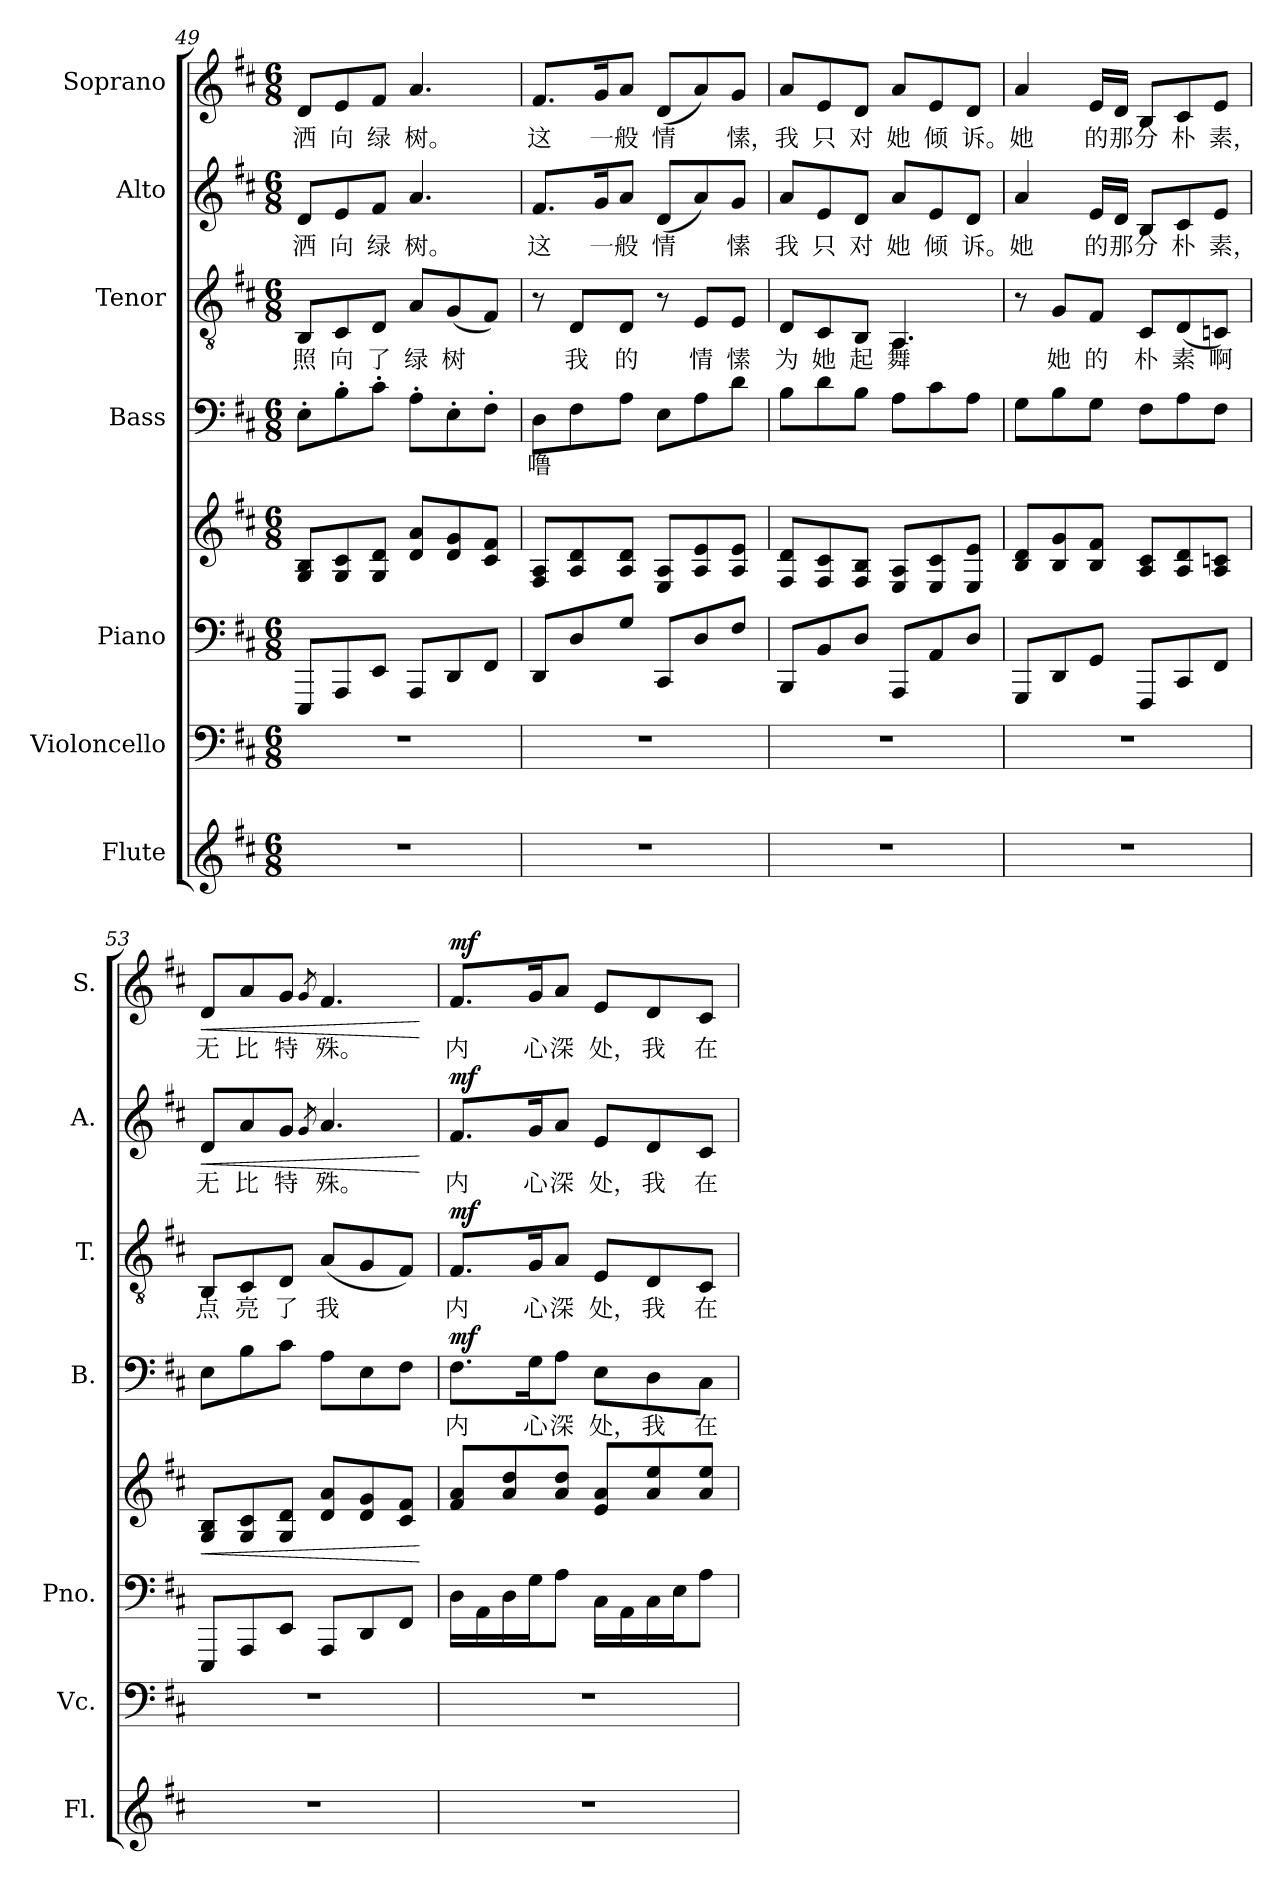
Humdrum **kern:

**kern	**kern	**kern	**kern	**dynam	**kern	**text	**dynam	**kern	**text	**dynam	**kern	**text	**dynam	**kern	**text	**dynam
*part7	*part6	*part5	*part5	*part5	*part4	*part4	*part4	*part3	*part3	*part3	*part2	*part2	*part2	*part1	*part1	*part1
*staff8	*staff7	*staff6	*staff5	*staff5/6	*staff4	*staff4	*staff4	*staff3	*staff3	*staff3	*staff2	*staff2	*staff2	*staff1	*staff1	*staff1
*I"Flute	*I"Violoncello	*I"Piano	*	*	*I"Bass	*	*	*I"Tenor	*	*	*I"Alto	*	*	*I"Soprano	*	*
*I'Fl.	*I'Vc.	*I'Pno.	*	*	*I'B.	*	*	*I'T.	*	*	*I'A.	*	*	*I'S.	*	*
*clefG2	*clefF4	*clefF4	*clefG2	*	*clefF4	*	*	*clefGv2	*	*	*clefG2	*	*	*clefG2	*	*
*k[f#c#]	*k[f#c#]	*k[f#c#]	*k[f#c#]	*	*k[f#c#]	*	*	*k[f#c#]	*	*	*k[f#c#]	*	*	*k[f#c#]	*	*
*M6/8	*M6/8	*M6/8	*M6/8	*	*M6/8	*	*	*M6/8	*	*	*M6/8	*	*	*M6/8	*	*
=49	=49	=49	=49	=49	=49	=49	=49	=49	=49	=49	=49	=49	=49	=49	=49	=49
!	!	!	!	!	!	!	!	!	!LO:LY:b	!	!	!LO:LY:b	!	!	!LO:LY:b	!
2.r	2.r	8EEE/L	8G/ 8B/L	.	8E'\L	.	.	8BB/L	照	.	8d/L	洒	.	8d/L	洒	.
!	!	!	!	!	!	!	!	!	!LO:LY:b	!	!	!LO:LY:b	!	!	!LO:LY:b	!
.	.	8AAA/	8G/ 8c#/	.	8B'\	.	.	8C#/	向	.	8e/	向	.	8e/	向	.
!	!	!	!	!	!	!	!	!	!LO:LY:b	!	!	!LO:LY:b	!	!	!LO:LY:b	!
.	.	8EE/J	8G/ 8d/J	.	8c#'\J	.	.	8D/J	了	.	8f#/J	绿	.	8f#/J	绿	.
!	!	!	!	!	!	!	!	!	!LO:LY:b	!	!	!LO:LY:b	!	!	!LO:LY:b	!
.	.	8AAA/L	8d/ 8a/L	.	8A'\L	.	.	8A/L	绿	.	4.a/	树。	.	4.a/	树。	.
!	!	!	!	!	!	!	!	!	!LO:LY:b	!	!	!	!	!	!	!
.	.	8DD/	8d/ 8g/	.	8E'\	.	.	(8G/	树	.	.	.	.	.	.	.
.	.	8FF#/J	8c#/ 8f#/J	.	8F#'\J	.	.	8F#/J)	.	.	.	.	.	.	.	.
!!LO:PB:g=z
=50	=50	=50	=50	=50	=50	=50	=50	=50	=50	=50	=50	=50	=50	=50	=50	=50
!	!	!	!	!	!	!LO:LY:b	!	!	!	!	!	!LO:LY:b	!	!	!LO:LY:b	!
2.r	2.r	8DD/L	8F#/ 8A/L	.	8D\L	噜	.	8r	.	.	8.f#/L	这	.	8.f#/L	这	.
!	!	!	!	!	!	!	!	!	!LO:LY:b	!	!	!	!	!	!	!
.	.	8D/	8A/ 8d/	.	8F#\	.	.	8D/L	我	.	.	.	.	.	.	.
!	!	!	!	!	!	!	!	!	!	!	!	!LO:LY:b	!	!	!LO:LY:b	!
.	.	.	.	.	.	.	.	.	.	.	16g/K	一	.	16g/K	一	.
!	!	!	!	!	!	!	!	!	!LO:LY:b	!	!	!LO:LY:b	!	!	!LO:LY:b	!
.	.	8G/J	8A/ 8d/J	.	8A\J	.	.	8D/J	的	.	8a/J	般	.	8a/J	般	.
!	!	!	!	!	!	!	!	!	!	!	!	!LO:LY:b	!	!	!LO:LY:b	!
.	.	8CC#/L	8E/ 8A/L	.	8E\L	.	.	8r	.	.	(8d/L	情	.	(8d/L	情	.
!	!	!	!	!	!	!	!	!	!LO:LY:b	!	!	!	!	!	!	!
.	.	8D/	8A/ 8e/	.	8A\	.	.	8E/L	情	.	8a/)	.	.	8a/)	.	.
!	!	!	!	!	!	!	!	!	!LO:LY:b	!	!	!LO:LY:b	!	!	!LO:LY:b	!
.	.	8F#/J	8A/ 8e/J	.	8d\J	.	.	8E/J	愫	.	8g/J	愫	.	8g/J	愫，	.
=51	=51	=51	=51	=51	=51	=51	=51	=51	=51	=51	=51	=51	=51	=51	=51	=51
!	!	!	!	!	!	!	!	!	!LO:LY:b	!	!	!LO:LY:b	!	!	!LO:LY:b	!
2.r	2.r	8BBB/L	8F#/ 8d/L	.	8B\L	.	.	8D/L	为	.	8a/L	我	.	8a/L	我	.
!	!	!	!	!	!	!	!	!	!LO:LY:b	!	!	!LO:LY:b	!	!	!LO:LY:b	!
.	.	8BB/	8F#/ 8c#/	.	8d\	.	.	8C#/	她	.	8e/	只	.	8e/	只	.
!	!	!	!	!	!	!	!	!	!LO:LY:b	!	!	!LO:LY:b	!	!	!LO:LY:b	!
.	.	8D/J	8F#/ 8B/J	.	8B\J	.	.	8BB/J	起	.	8d/J	对	.	8d/J	对	.
!	!	!	!	!	!	!	!	!	!LO:LY:b	!	!	!LO:LY:b	!	!	!LO:LY:b	!
.	.	8AAA/L	8E/ 8A/L	.	8A\L	.	.	4.AA/	舞	.	8a/L	她	.	8a/L	她	.
!	!	!	!	!	!	!	!	!	!	!	!	!LO:LY:b	!	!	!LO:LY:b	!
.	.	8AA/	8E/ 8c#/	.	8c#\	.	.	.	.	.	8e/	倾	.	8e/	倾	.
!	!	!	!	!	!	!	!	!	!	!	!	!LO:LY:b	!	!	!LO:LY:b	!
.	.	8D/J	8E/ 8e/J	.	8A\J	.	.	.	.	.	8d/J	诉。	.	8d/J	诉。	.
!!LO:LB:g=z
=52	=52	=52	=52	=52	=52	=52	=52	=52	=52	=52	=52	=52	=52	=52	=52	=52
!	!	!	!	!	!	!	!	!	!	!	!	!LO:LY:b	!	!	!LO:LY:b	!
2.r	2.r	8GGG/L	8B/ 8d/L	.	8G\L	.	.	8r	.	.	4a/	她	.	4a/	她	.
!	!	!	!	!	!	!	!	!	!LO:LY:b	!	!	!	!	!	!	!
.	.	8DD/	8B/ 8g/	.	8B\	.	.	8G/L	她	.	.	.	.	.	.	.
!	!	!	!	!	!	!	!	!	!LO:LY:b	!	!	!LO:LY:b	!	!	!LO:LY:b	!
.	.	8GG/J	8B/ 8f#/J	.	8G\J	.	.	8F#/J	的	.	16e/LL	的	.	16e/LL	的	.
!	!	!	!	!	!	!	!	!	!	!	!	!LO:LY:b	!	!	!LO:LY:b	!
.	.	.	.	.	.	.	.	.	.	.	16d/JJ	那	.	16d/JJ	那	.
!	!	!	!	!	!	!	!	!	!LO:LY:b	!	!	!LO:LY:b	!	!	!LO:LY:b	!
.	.	8FFF#/L	8A/ 8c#/L	.	8F#\L	.	.	8C#/L	朴	.	8B/L	分	.	8B/L	分	.
!	!	!	!	!	!	!	!	!	!LO:LY:b	!	!	!LO:LY:b	!	!	!LO:LY:b	!
.	.	8CC#/	8A/ 8d/	.	8A\	.	.	(8D/	素	.	8c#/	朴	.	8c#/	朴	.
!	!	!	!	!	!	!	!	!	!LO:LY:b	!	!	!LO:LY:b	!	!	!LO:LY:b	!
.	.	8FF#/J	8A/ 8cn/J	.	8F#\J	.	.	8Cn/J)	啊	.	8e/J	素，	.	8e/J	素，	.
=53	=53	=53	=53	=53	=53	=53	=53	=53	=53	=53	=53	=53	=53	=53	=53	=53
!	!	!	!	!LO:HP:b	!	!	!	!	!LO:LY:b	!	!	!LO:LY:b	!LO:HP:b	!	!LO:LY:b	!LO:HP:b
2.r	2.r	8EEE/L	8G/ 8B/L	<	8E\L	.	.	8BB/L	点	.	8d/L	无	<	8d/L	无	<
!	!	!	!	!	!	!	!	!	!LO:LY:b	!	!	!LO:LY:b	!	!	!LO:LY:b	!
.	.	8AAA/	8G/ 8c#/	.	8B\	.	.	8C#/	亮	.	8a/	比	.	8a/	比	.
!	!	!	!	!	!	!	!	!	!LO:LY:b	!	!	!LO:LY:b	!	!	!LO:LY:b	!
.	.	8EE/J	8G/ 8d/J	.	8c#\J	.	.	8D/J	了	.	8g/J	特	.	8g/J	特	.
.	.	.	.	.	.	.	.	.	.	.	8qg/	.	.	8qg/	.	.
!	!	!	!	!	!	!	!	!	!LO:LY:b	!	!	!LO:LY:b	!	!	!LO:LY:b	!
.	.	8AAA/L	8d/ 8a/L	.	8A\L	.	.	(8A/L	我	.	4.a/	殊。	.	4.f#/	殊。	.
.	.	8DD/	8d/ 8g/	.	8E\	.	.	8G/	.	.	.	.	.	.	.	.
.	.	8FF#/J	8c#/ 8f#/J	.	8F#\J	.	.	8F#/J)	.	.	.	.	.	.	.	.
.	.	.	.	[	.	.	.	.	.	.	.	.	[	.	.	[
!!LO:PB:g=z
=54	=54	=54	=54	=54	=54	=54	=54	=54	=54	=54	=54	=54	=54	=54	=54	=54
!	!	!	!	!	!	!LO:LY:b	!LO:DY:b	!	!LO:LY:b	!LO:DY:b	!	!LO:LY:b	!LO:DY:b	!	!LO:LY:b	!LO:DY:b
2.r	2.r	16D\LL	8f#/ 8a/L	.	8.F#\L	内	mf	8.F#/L	内	mf	8.f#/L	内	mf	8.f#/L	内	mf
.	.	16AA\	.	.	.	.	.	.	.	.	.	.	.	.	.	.
.	.	16D\	8a/ 8dd/	.	.	.	.	.	.	.	.	.	.	.	.	.
!	!	!	!	!	!	!LO:LY:b	!	!	!LO:LY:b	!	!	!LO:LY:b	!	!	!LO:LY:b	!
.	.	16G\J	.	.	16G\K	心	.	16G/K	心	.	16g/K	心	.	16g/K	心	.
!	!	!	!	!	!	!LO:LY:b	!	!	!LO:LY:b	!	!	!LO:LY:b	!	!	!LO:LY:b	!
.	.	8A\J	8a/ 8dd/J	.	8A\J	深	.	8A/J	深	.	8a/J	深	.	8a/J	深	.
!	!	!	!	!	!	!LO:LY:b	!	!	!LO:LY:b	!	!	!LO:LY:b	!	!	!LO:LY:b	!
.	.	16C#\LL	8e/ 8a/L	.	8E\L	处，	.	8E/L	处，	.	8e/L	处，	.	8e/L	处，	.
.	.	16AA\	.	.	.	.	.	.	.	.	.	.	.	.	.	.
!	!	!	!	!	!	!LO:LY:b	!	!	!LO:LY:b	!	!	!LO:LY:b	!	!	!LO:LY:b	!
.	.	16C#\	8a/ 8ee/	.	8D\	我	.	8D/	我	.	8d/	我	.	8d/	我	.
.	.	16E\J	.	.	.	.	.	.	.	.	.	.	.	.	.	.
!	!	!	!	!	!	!LO:LY:b	!	!	!LO:LY:b	!	!	!LO:LY:b	!	!	!LO:LY:b	!
.	.	8A\J	8a/ 8ee/J	.	8C#\J	在	.	8C#/J	在	.	8c#/J	在	.	8c#/J	在	.
=	=	=	=	=	=	=	=	=	=	=	=	=	=	=	=	=
*-	*-	*-	*-	*-	*-	*-	*-	*-	*-	*-	*-	*-	*-	*-	*-	*-
